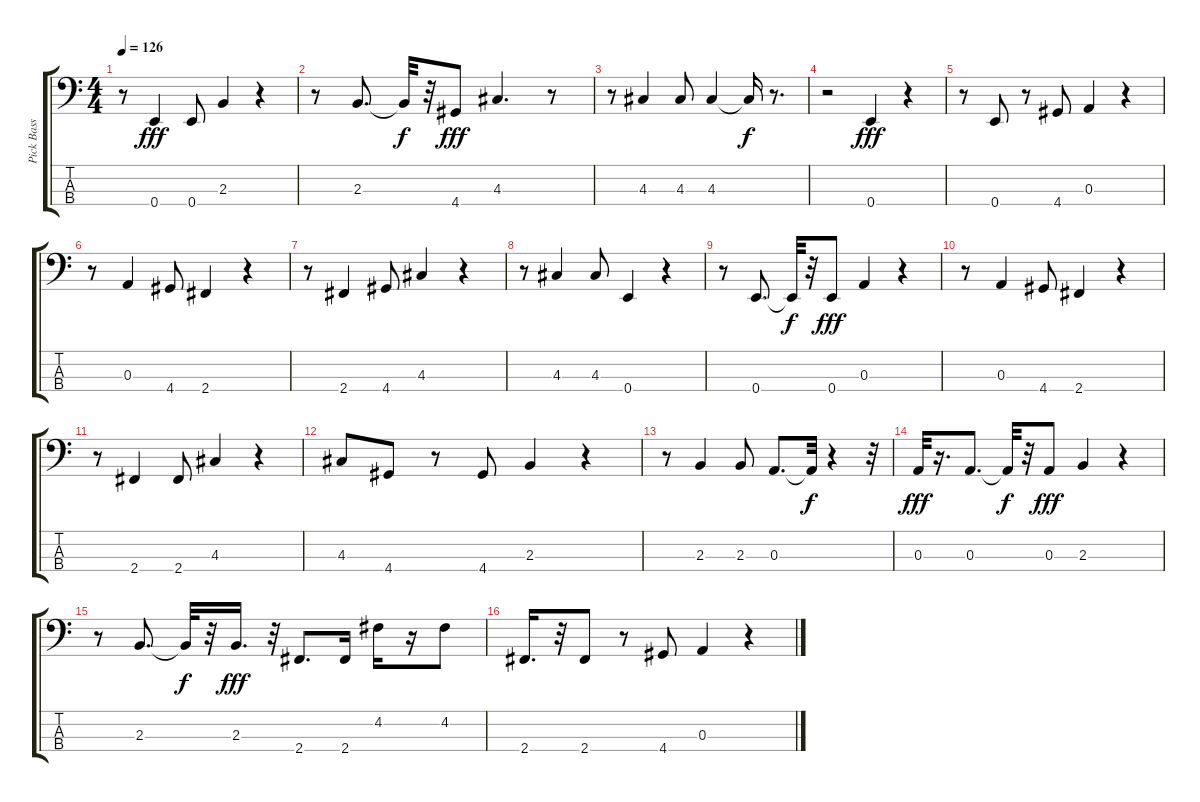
\track ("Pick Bass" "Pick Bass") {instrument electricbasspick}
\staff {score tabs}
\tuning (G2 D2 A1 E1) {hide}
\ts (4 4)
\tempo 126
\clef f4
\ks c
r.8{dy fff} 0.4.4 0.4.8 2.3.4 r.4 |
r.8 2.3.8{d} 2.3{t}.32{dy f} r.32 4.4.8{dy fff} 4.3.4{d} r.8 |
r.8 4.3.4 4.3.8 4.3.4 4.3{t}.16{dy f} r.8{d} |
r.2 0.4.4{dy fff} r.4 |
r.8 0.4.8 r.8 4.4.8 0.3.4 r.4 |
r.8 0.3.4 4.4.8 2.4.4 r.4 |
r.8 2.4.4 4.4.8 4.3.4 r.4 |
r.8 4.3.4 4.3.8 0.4.4 r.4 |
r.8 0.4.8{d} 0.4{t}.32{dy f} r.32 0.4.8{dy fff} 0.3.4 r.4 |
r.8 0.3.4 4.4.8 2.4.4 r.4 |
r.8 2.4.4 2.4.8 4.3.4 r.4 |
4.3.8 4.4.8 r.8 4.4.8 2.3.4 r.4 |
r.8 2.3.4 2.3.8 0.3.8{d} 0.3{t}.32{dy f} r.4 r.32 |
0.3.32{dy fff} r.16{d} 0.3.8{d} 0.3{t}.32{dy f} r.32 0.3.8{dy fff} 2.3.4 r.4 |
r.8 2.3.8{d} 2.3{t}.32{dy f} r.32 2.3.16{d dy fff} r.32 2.4.8{d} 2.4.16 4.2.16 r.16 4.2.8 |
2.4.16{d} r.32 2.4.8 r.8 4.4.8 0.3.4 r.4
